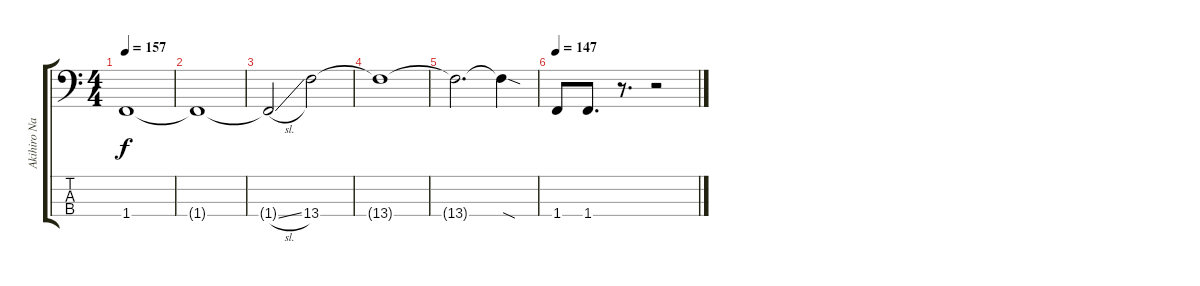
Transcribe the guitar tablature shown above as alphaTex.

\track ("Akihiro Nanba" "Akihiro Na") {instrument electricbasspick}
\staff {score tabs}
\tuning (G2 D2 A1 E1) {hide}
\ts (4 4)
\tempo 157
\clef f4
\ks c
1.4.1{dy f} |
1.4{t}.1 |
1.4{sl t}.2 13.4.2 |
13.4{t}.1 |
13.4{t}.2{d} 13.4{sod t}.4 |
\tempo 147
1.4.8 1.4.8{d} r.8{d} r.2
